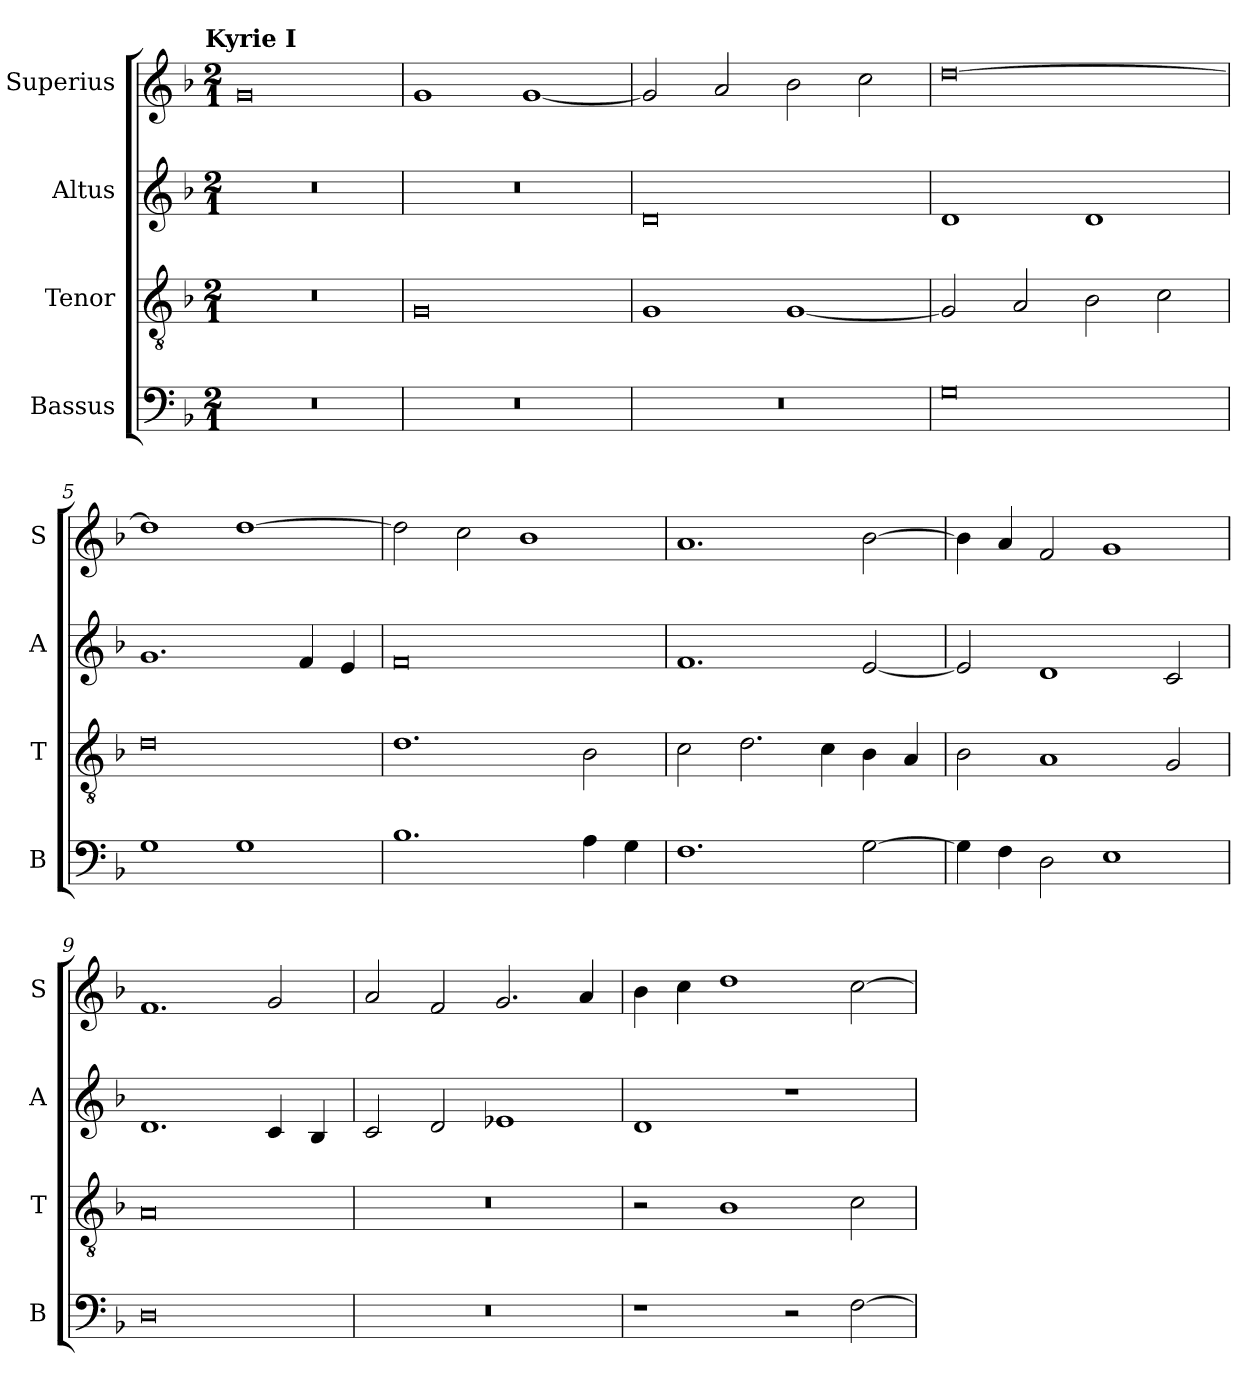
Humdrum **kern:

**kern	**kern	**kern	**kern
*part4	*part3	*part2	*part1
*staff4	*staff3	*staff2	*staff1
*I"Bassus	*I"Tenor	*I"Altus	*I"Superius
*I'B	*I'T	*I'A	*I'S
*clefF4	*clefGv2	*clefG2	*clefG2
*k[b-]	*k[b-]	*k[b-]	*k[b-]
*F:	*F:	*F:	*F:
!!LO:TX:omd:t=Kyrie I
*M2/1	*M2/1	*M2/1	*M2/1
=1	=1	=1	=1
0r	0r	0r	0g
=2	=2	=2	=2
0r	0G	0r	1g
.	.	.	[1g
=3	=3	=3	=3
0r	1G	0d	2g]
.	.	.	2a
.	[1G	.	2b-
.	.	.	2cc
=4	=4	=4	=4
0G	2G]	1d	[0dd
.	2A	.	.
.	2B-	1d	.
.	2c	.	.
=5	=5	=5	=5
1G	0d	1.g	1dd]
1G	.	.	[1dd
.	.	4f	.
.	.	4e	.
=6	=6	=6	=6
1.B-	1.d	0f	2dd]
.	.	.	2cc
.	.	.	1b-
4A	2B-	.	.
4G	.	.	.
=7	=7	=7	=7
1.F	2c	1.f	1.a
.	2.d	.	.
.	4c	.	.
[2G	4B-	[2e	[2b-
.	4A	.	.
=8	=8	=8	=8
4G]	2B-	2e]	4b-]
4F	.	.	4a
2D	1A	1d	2f
1E	.	.	1g
.	2G	2c	.
=9	=9	=9	=9
0D	0A	1.d	1.f
.	.	4c	2g
.	.	4B-	.
=10	=10	=10	=10
0r	0r	2c	2a
.	.	2d	2f
.	.	1e-X	2.g
.	.	.	4a
=11	=11	=11	=11
1r	2r	1d	4b-
.	.	.	4cc
.	1B-	.	1dd
2r	.	1r	.
[2F	2c	.	[2cc
=	=	=	=
*-	*-	*-	*-
